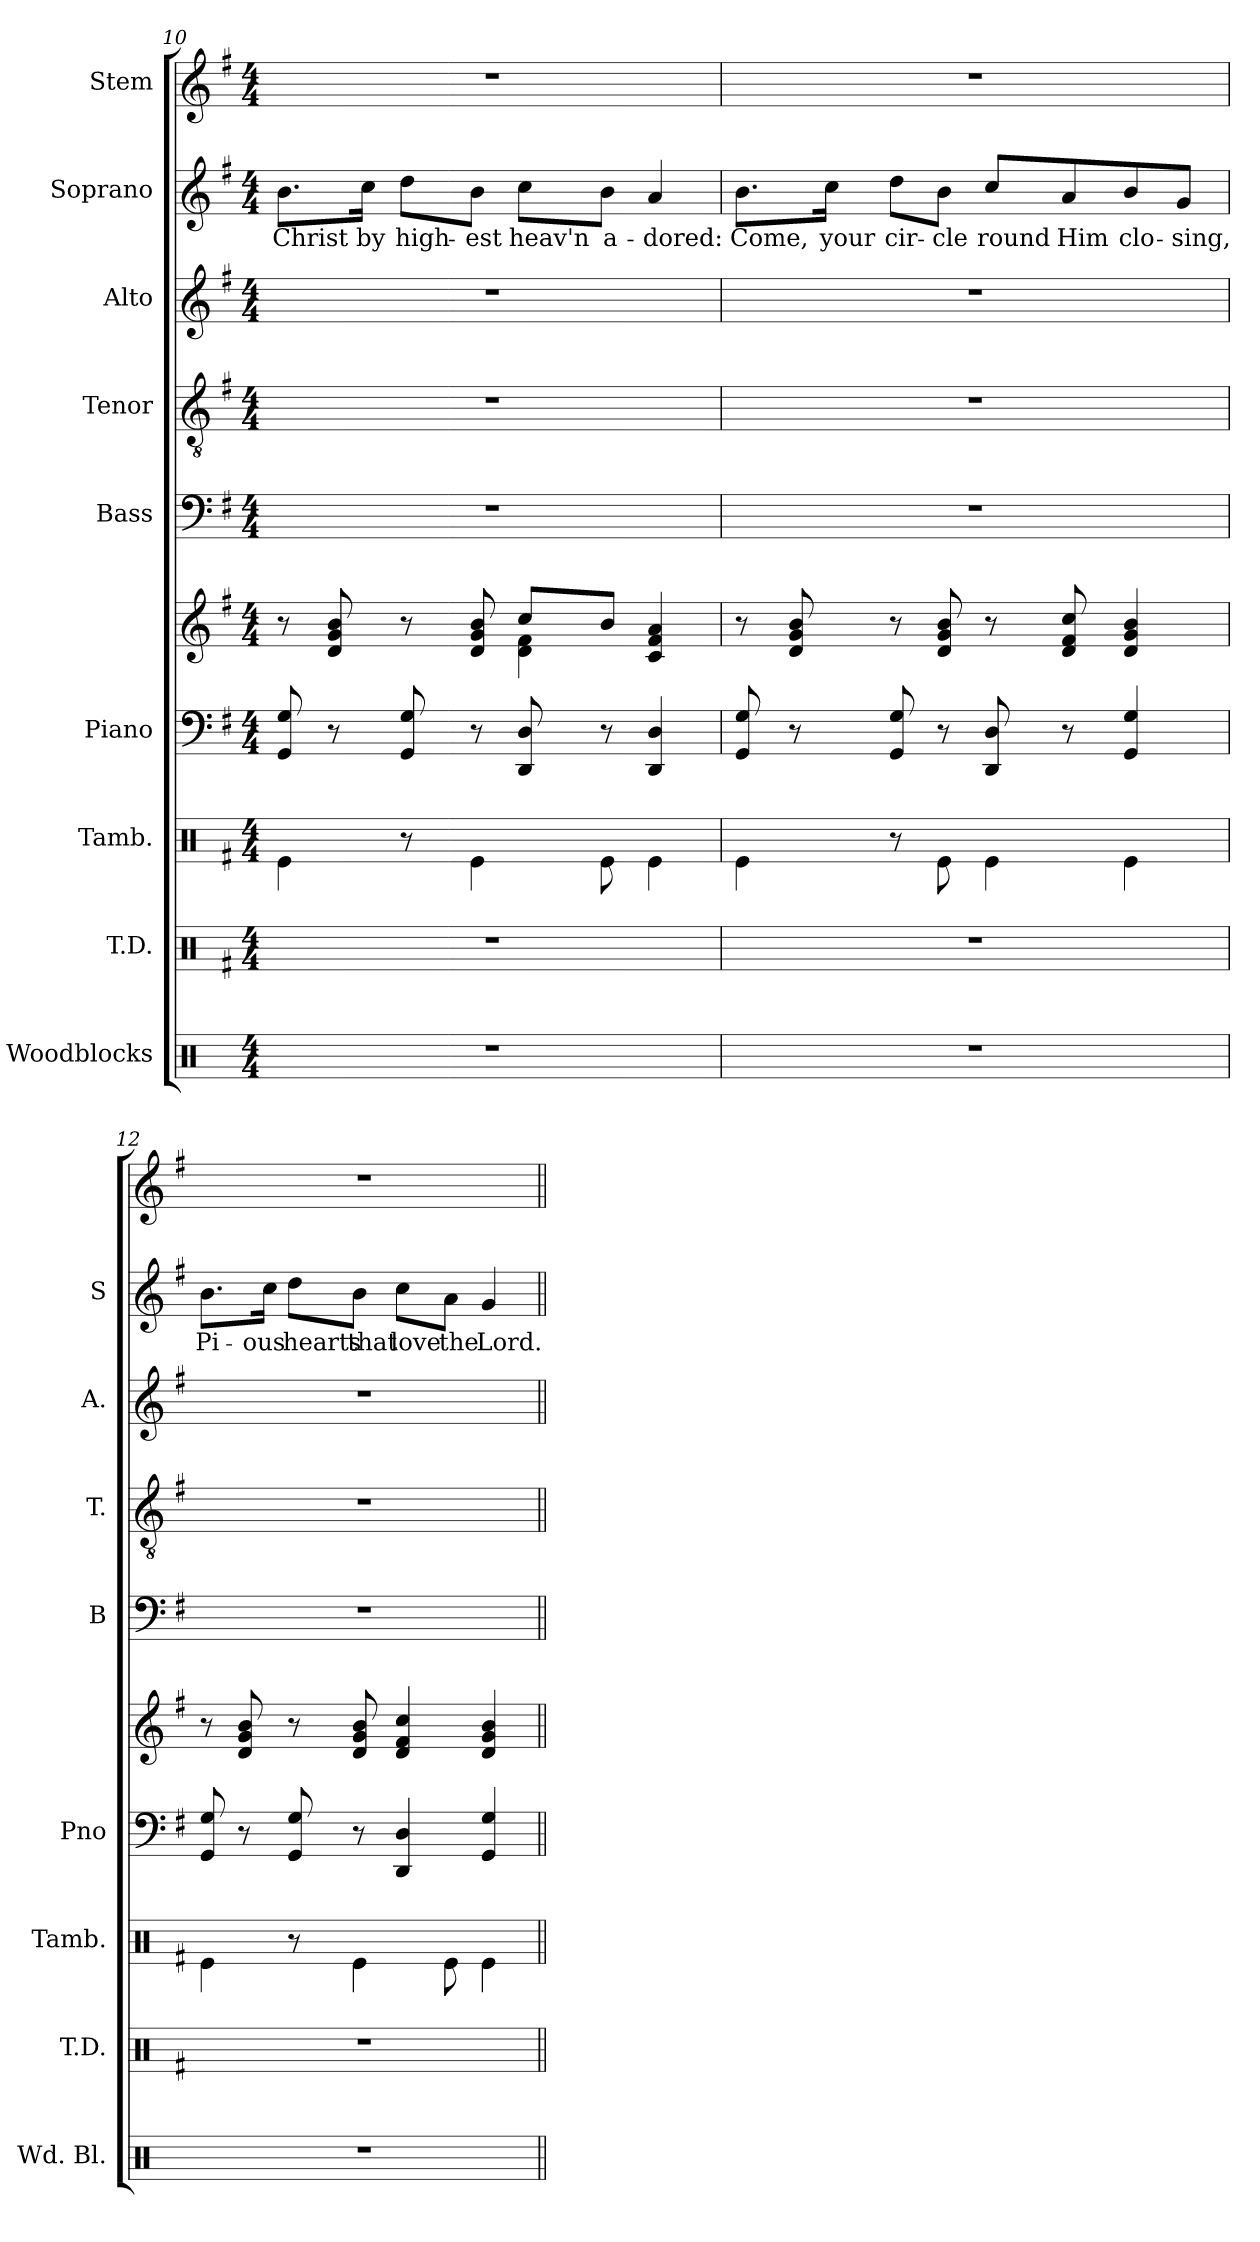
**kern	**kern	**kern	**kern	**kern	**kern	**kern	**kern	**kern	**text	**kern
*part9	*part8	*part7	*part6	*part6	*part5	*part4	*part3	*part2	*part2	*part1
*staff10	*staff9	*staff8	*staff7	*staff6	*staff5	*staff4	*staff3	*staff2	*staff2	*staff1
*I"Woodblocks	*I"T.D.	*I"Tamb.	*I"Piano	*	*I"Bass	*I"Tenor	*I"Alto	*I"Soprano	*	*I"Stem
*I'Wd. Bl.	*I'T.D.	*I'Tamb.	*I'Pno	*	*I'B	*I'T.	*I'A.	*I'S	*	*
*clefX	*clefX	*clefX	*clefF4	*clefG2	*clefF4	*clefGv2	*clefG2	*clefG2	*	*clefG2
*k[]	*k[f#]	*k[f#]	*k[f#]	*k[f#]	*k[f#]	*k[f#]	*k[f#]	*k[f#]	*	*k[f#]
*M4/4	*M4/4	*M4/4	*M4/4	*M4/4	*M4/4	*M4/4	*M4/4	*M4/4	*	*M4/4
=10	=10	=10	=10	=10	=10	=10	=10	=10	=10	=10
*	*	*	*	*^	*	*	*	*	*	*
1r	1r	4Re\	8GG/ 8G/	8r	2rgyy	1r	1r	1r	8.b\L	Christ	1r
.	.	.	8r	8d/ 8g/ 8b/	.	.	.	.	.	.	.
.	.	.	.	.	.	.	.	.	16cc\Jk	by	.
.	.	8r	8GG/ 8G/	8r	.	.	.	.	8dd\L	high-	.
.	.	4Re\	8r	8d/ 8g/ 8b/	.	.	.	.	8b\J	-est	.
.	.	.	8DD/ 8D/	8cc/L	4d\ 4f#\	.	.	.	8cc\L	heav'n	.
.	.	8Re\	8r	8b/J	.	.	.	.	8b\J	a-	.
.	.	4Re\	4DD/ 4D/	4c/ 4f#/ 4a/	4rgyy	.	.	.	4a/	-dored:	.
*	*	*	*	*v	*v	*	*	*	*	*	*
!!LO:PB:g=z
=11	=11	=11	=11	=11	=11	=11	=11	=11	=11	=11
1r	1r	4Re\	8GG/ 8G/	8r	1r	1r	1r	8.b\L	Come,	1r
.	.	.	8r	8d/ 8g/ 8b/	.	.	.	.	.	.
.	.	.	.	.	.	.	.	16cc\Jk	your	.
.	.	8r	8GG/ 8G/	8r	.	.	.	8dd\L	cir-	.
.	.	8Re\	8r	8d/ 8g/ 8b/	.	.	.	8b\J	-cle	.
.	.	4Re\	8DD/ 8D/	8r	.	.	.	8cc/L	round	.
.	.	.	8r	8d/ 8f#/ 8cc/	.	.	.	8a/	Him	.
.	.	4Re\	4GG/ 4G/	4d/ 4g/ 4b/	.	.	.	8b/	clo-	.
.	.	.	.	.	.	.	.	8g/J	-sing,	.
=12	=12	=12	=12	=12	=12	=12	=12	=12	=12	=12
1r	1r	4Re\	8GG/ 8G/	8r	1r	1r	1r	8.b\L	Pi-	1r
.	.	.	8r	8d/ 8g/ 8b/	.	.	.	.	.	.
.	.	.	.	.	.	.	.	16cc\Jk	-ous	.
.	.	8r	8GG/ 8G/	8r	.	.	.	8dd\L	hearts	.
.	.	4Re\	8r	8d/ 8g/ 8b/	.	.	.	8b\J	that	.
.	.	.	4DD/ 4D/	4d/ 4f#/ 4cc/	.	.	.	8cc\L	love	.
.	.	8Re\	.	.	.	.	.	8a\J	the	.
.	.	4Re\	4GG/ 4G/	4d/ 4g/ 4b/	.	.	.	4gZ/	Lord.	.
=||	=||	=||	=||	=||	=||	=||	=||	=||	=||	=||
*-	*-	*-	*-	*-	*-	*-	*-	*-	*-	*-
